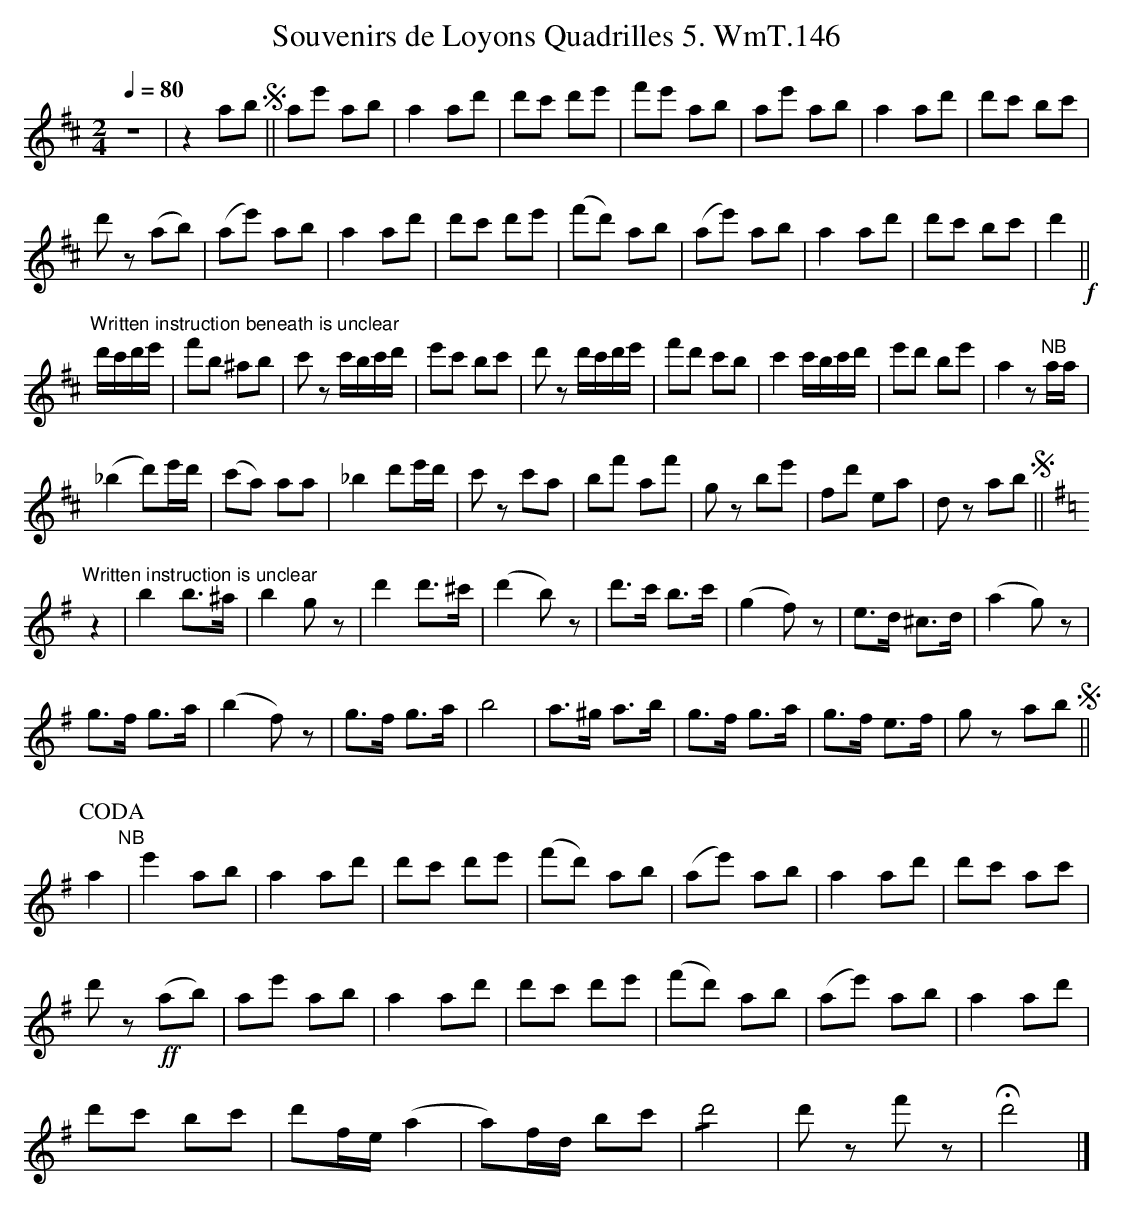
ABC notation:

X:1
T:Souvenirs de Loyons Quadrilles 5. WmT.146
M:2/4
L:1/8
Q:1/4=80
K:D
Z|z2 ab S||ae' ab|a2 ad'|d'c' d'e'|f'e' ab|ae' ab|a2 ad'|d'c' bc'|
d'z (ab)|(ae') ab|a2 ad'|d'c' d'e'|(f'd') ab|(ae') ab|a2 ad'|d'c' bc'|d'2 !f!||
"^Written instruction beneath is unclear"\\
d'/c'/d'/e'/|f'b ^ab|c'z c'/b/c'/d'/|e'c' bc'|d'z d'/c'/d'/e'/|\\
f'd' c'b|c'2 c'/b/c'/d'/|e'd' be'|a2z "^NB"a/a/|
(_b2 d')e'/d'/|(c'a) aa|_b2 d'e'/d'/|c'z c'a|\\
bf' af'|gz be'|fd' ea|dz ab S||
K:G
"^Written instruction is unclear"\\
z2|b2 b>^a|b2 gz|d'2 d'>^c'|(d'2 b)z|\\
d'>c' b>c'|(g2 f)z|e>d ^c>d|(a2 g)z|
g>f g>a|(b2 f)z|g>f g>a|b4|\\
a>^g a>b|g>f g>a|g>f e>f|gz ab S||
P:CODA
a2"^NB"|e'2 ab|a2 ad'|d'c' d'e'|(f'd') ab|(ae') ab|a2 ad'|d'c' ac'|
d'z !ff!(ab)|ae' ab|a2 ad'|d'c' d'e'|(f'd') ab|(ae') ab|a2 ad'|
d'c' bc'|d'f/e/ (a2|a)f/d/ bc'|!/!d'4|d'z f'z|Hd'4|]
